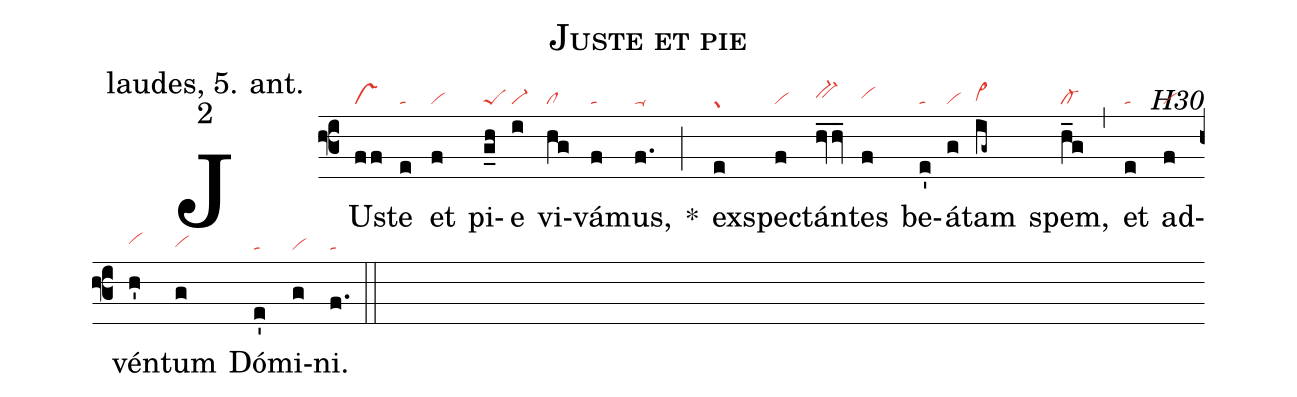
name: Juste et pie;
office-part: laudes, 5. ant.;
mode: 2;
commentary: H30;
nabc-lines: 1;
%%
(f3)
JU(ff|vs)ste(e|ta) et(f|vi) pi(g_h|peS)e(i|vi-) vi(hg|cl)vá(f|ta)mus,(f.|ta-) *(;)
ex(e|gr)spe(f|vi)ctán(hv_/hv_|bv-hh)tes(f|vihh) be(e'|ta)á(g|vi)tam(ig~|vi>hg) spem,(h_g|cl-) (,)
et(e|ta) ad(f|vi)vén(h'|vihh)tum(g|vihg) Dó(e'|ta)mi(g|vi)ni.(f.|ta) (::)
